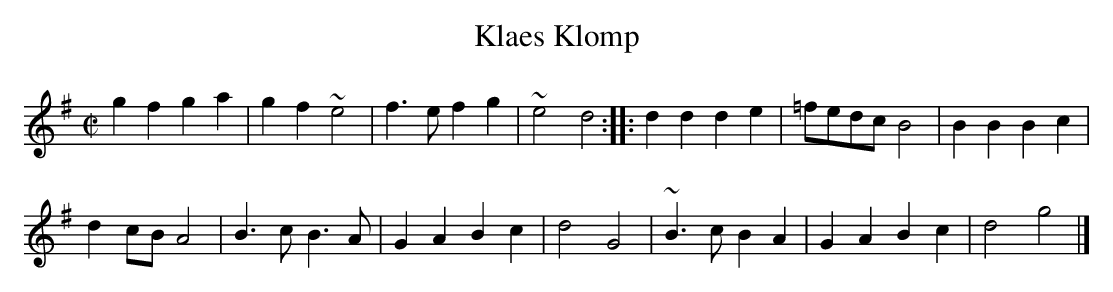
X:1
T:Klaes Klomp
M:C|
K:Gmaj
g2f2g2a2|g2f2~e4|f3ef2g2|~e4d4:||:d2d2d2e2|=fedcB4|B2B2B2c2|
d2cBA4|B3cB3A|G2A2B2c2|d4G4|~B3cB2A2|G2A2B2c2|d4g4|]
